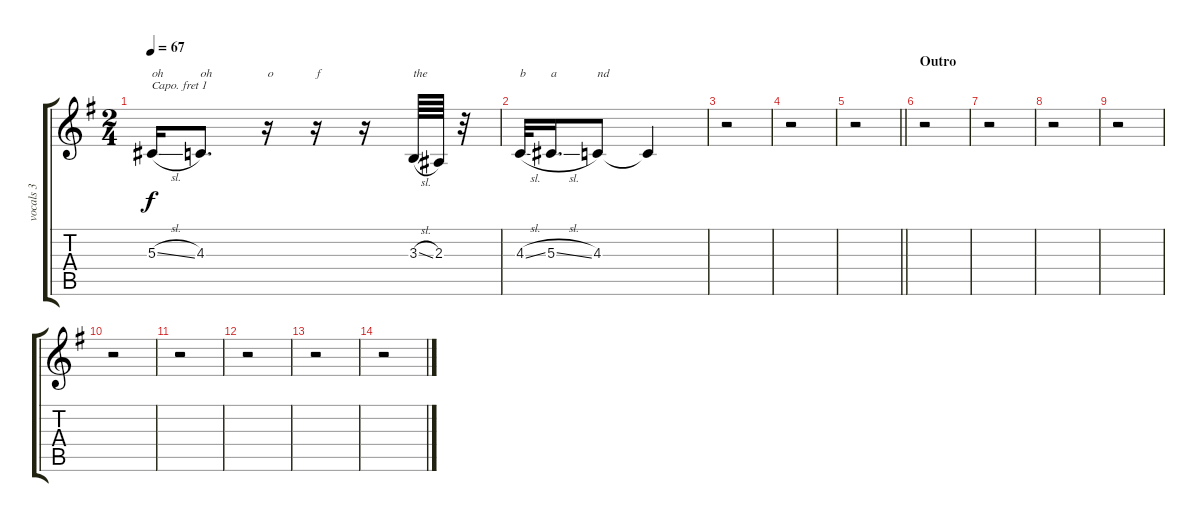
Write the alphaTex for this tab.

\track ("vocals 3" "vocals 3") {instrument lead2sawtooth}
\staff {score tabs}
\capo 1
\tuning (E4 B3 G3 D3 A2 E2) {hide}
\ts (2 4)
\tempo 67
\clef g2
\ks g
5.3{sl}.16{txt "oh" dy f} 4.3.8{d txt "oh"} r.16{txt "o"} r.16{txt "f"} r.16 3.3{sl}.64{txt "the"} 2.3.64 r.32 |
4.3{sl}.32{txt "b"} 5.3{sl}.16{d txt "a"} 4.3.8{txt "nd"} 4.3{t}.4 |
r.2 |
r.2 |
\barLineRight lightlight
r.2 |
\section ("" "Outro")
r.2 |
r.2 |
r.2 |
r.2 |
r.2 |
r.2 |
r.2 |
r.2 |
r.2
